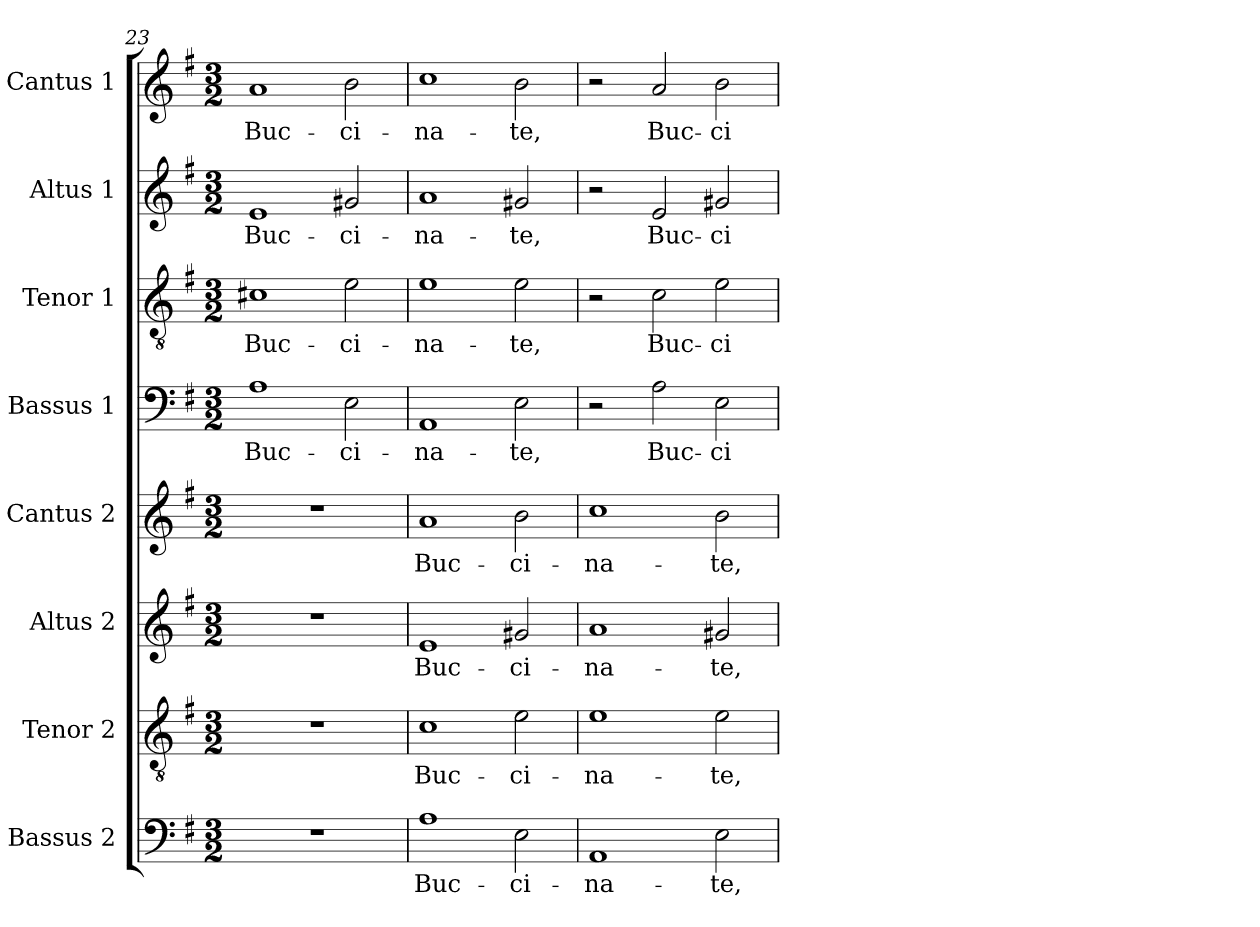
**kern	**text	**kern	**text	**kern	**text	**kern	**text	**kern	**text	**kern	**text	**kern	**text	**kern	**text
*part8	*part8	*part7	*part7	*part6	*part6	*part5	*part5	*part4	*part4	*part3	*part3	*part2	*part2	*part1	*part1
*staff8	*staff8	*staff7	*staff7	*staff6	*staff6	*staff5	*staff5	*staff4	*staff4	*staff3	*staff3	*staff2	*staff2	*staff1	*staff1
*I"Bassus 2	*	*I"Tenor 2	*	*I"Altus 2	*	*I"Cantus 2	*	*I"Bassus 1	*	*I"Tenor 1	*	*I"Altus 1	*	*I"Cantus 1	*
*I'B2	*	*I'T2	*	*I'A2	*	*I'C2	*	*I'B1	*	*I'T1	*	*I'A1	*	*I'C1	*
!!LO:LB:g=z
*clefF4	*	*clefGv2	*	*clefG2	*	*clefG2	*	*clefF4	*	*clefGv2	*	*clefG2	*	*clefG2	*
*k[f#]	*	*k[f#]	*	*k[f#]	*	*k[f#]	*	*k[f#]	*	*k[f#]	*	*k[f#]	*	*k[f#]	*
*G:	*	*G:	*	*G:	*	*G:	*	*G:	*	*G:	*	*G:	*	*G:	*
*M3/2	*	*M3/2	*	*M3/2	*	*M3/2	*	*M3/2	*	*M3/2	*	*M3/2	*	*M3/2	*
=23	=23	=23	=23	=23	=23	=23	=23	=23	=23	=23	=23	=23	=23	=23	=23
!	!	!	!	!	!	!	!	!	!LO:LY:b	!	!LO:LY:b	!	!LO:LY:b	!	!LO:LY:b
1.r	.	1.r	.	1.r	.	1.r	.	1A	Buc-	1c#X	Buc-	1e	Buc-	1a	Buc-
!	!	!	!	!	!	!	!	!	!LO:LY:b	!	!LO:LY:b	!	!LO:LY:b	!	!LO:LY:b
.	.	.	.	.	.	.	.	2E\	-ci-	2e\	-ci-	2g#X/	-ci-	2b\	-ci-
=24	=24	=24	=24	=24	=24	=24	=24	=24	=24	=24	=24	=24	=24	=24	=24
!	!LO:LY:b	!	!LO:LY:b	!	!LO:LY:b	!	!LO:LY:b	!	!LO:LY:b	!	!LO:LY:b	!	!LO:LY:b	!	!LO:LY:b
1A	Buc-	1c	Buc-	1e	Buc-	1a	Buc-	1AA	-na-	1e	-na-	1a	-na-	1cc	-na-
!	!LO:LY:b	!	!LO:LY:b	!	!LO:LY:b	!	!LO:LY:b	!	!LO:LY:b	!	!LO:LY:b	!	!LO:LY:b	!	!LO:LY:b
2E\	-ci-	2e\	-ci-	2g#X/	-ci-	2b\	-ci-	2E\	-te,	2e\	-te,	2g#X/	-te,	2b\	-te,
=25	=25	=25	=25	=25	=25	=25	=25	=25	=25	=25	=25	=25	=25	=25	=25
!	!LO:LY:b	!	!LO:LY:b	!	!LO:LY:b	!	!LO:LY:b	!	!	!	!	!	!	!	!
1AA	-na-	1e	-na-	1a	-na-	1cc	-na-	2r	.	2r	.	2r	.	2r	.
!	!	!	!	!	!	!	!	!	!LO:LY:b	!	!LO:LY:b	!	!LO:LY:b	!	!LO:LY:b
.	.	.	.	.	.	.	.	2A\	Buc-	2c\	Buc-	2e/	Buc-	2a/	Buc-
!	!LO:LY:b	!	!LO:LY:b	!	!LO:LY:b	!	!LO:LY:b	!	!LO:LY:b	!	!LO:LY:b	!	!LO:LY:b	!	!LO:LY:b
2E\	-te,	2e\	-te,	2g#X/	-te,	2b\	-te,	2E\	-ci-	2e\	-ci-	2g#X/	-ci-	2b\	-ci-
=	=	=	=	=	=	=	=	=	=	=	=	=	=	=	=
*-	*-	*-	*-	*-	*-	*-	*-	*-	*-	*-	*-	*-	*-	*-	*-
